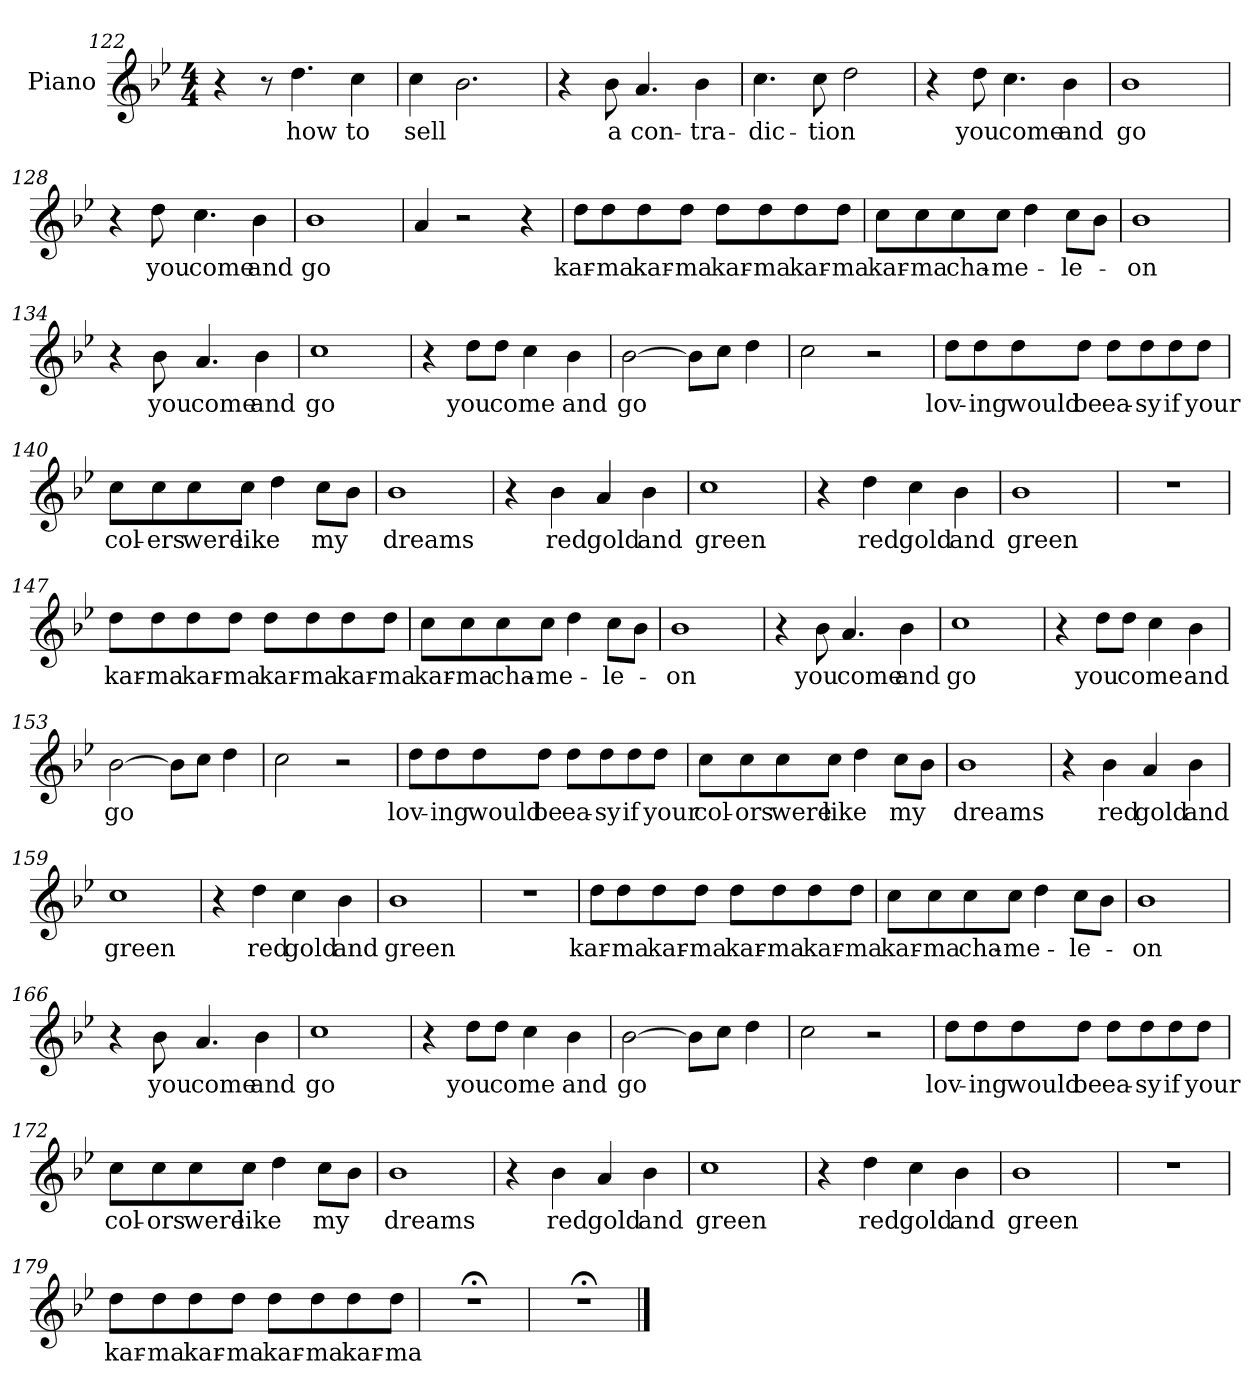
**kern	**text
*part1	*part1
*staff1	*staff1
*I"Piano	*
*I'Pno.	*
*clefG2	*
*k[b-e-]	*
*M4/4	*
=122	=122
4r	.
8r	.
!	!LO:LY:b
4.dd\	how
!	!LO:LY:b
4cc\	to
=123	=123
!	!LO:LY:b
4cc\	sell
2.b-\	.
=124	=124
4r	.
!	!LO:LY:b
8b-\	a
!	!LO:LY:b
4.a/	con-
!	!LO:LY:b
4b-\	-tra-
=125	=125
!	!LO:LY:b
4.cc\	-dic-
!	!LO:LY:b
8cc\	-tion
2dd\	.
!!LO:LB:g=z
=126	=126
4r	.
!	!LO:LY:b
8dd\	you
!	!LO:LY:b
4.cc\	come
!	!LO:LY:b
4b-\	and
=127	=127
!	!LO:LY:b
1b-	go
=128	=128
4r	.
!	!LO:LY:b
8dd\	you
!	!LO:LY:b
4.cc\	come
!	!LO:LY:b
4b-\	and
=129	=129
!	!LO:LY:b
1b-	go
=130	=130
4a/	.
2r	.
4r	.
=131	=131
!	!LO:LY:b
8dd\L	kar-
!	!LO:LY:b
8dd\	-ma
!	!LO:LY:b
8dd\	kar-
!	!LO:LY:b
8dd\J	-ma
!	!LO:LY:b
8dd\L	kar-
!	!LO:LY:b
8dd\	-ma
!	!LO:LY:b
8dd\	kar-
!	!LO:LY:b
8dd\J	-ma
!!LO:LB:g=z
=132	=132
!	!LO:LY:b
8cc\L	kar-
!	!LO:LY:b
8cc\	-ma
!	!LO:LY:b
8cc\	cha-
!	!LO:LY:b
8cc\J	-me-
4dd\	.
!	!LO:LY:b
8cc\L	-le-
8b-\J	.
=133	=133
!	!LO:LY:b
1b-	-on
=134	=134
4r	.
!	!LO:LY:b
8b-\	you
!	!LO:LY:b
4.a/	come
!	!LO:LY:b
4b-\	and
=135	=135
!	!LO:LY:b
1cc	go
=136	=136
4r	.
!	!LO:LY:b
8dd\L	you
!	!LO:LY:b
8dd\J	come
4cc\	.
!	!LO:LY:b
4b-\	and
=137	=137
!	!LO:LY:b
[2b-\	go
8b-\L]	.
8cc\J	.
4dd\	.
=138	=138
2cc\	.
2r	.
!!LO:LB:g=z
=139	=139
!	!LO:LY:b
8dd\L	lov-
!	!LO:LY:b
8dd\	-ing
!	!LO:LY:b
8dd\	would
!	!LO:LY:b
8dd\J	be
!	!LO:LY:b
8dd\L	ea-
!	!LO:LY:b
8dd\	-sy
!	!LO:LY:b
8dd\	if
!	!LO:LY:b
8dd\J	your
=140	=140
!	!LO:LY:b
8cc\L	col-
!	!LO:LY:b
8cc\	-ers
!	!LO:LY:b
8cc\	were
!	!LO:LY:b
8cc\J	like
4dd\	.
!	!LO:LY:b
8cc\L	my
8b-\J	.
=141	=141
!	!LO:LY:b
1b-	dreams
=142	=142
4r	.
!	!LO:LY:b
4b-\	red
!	!LO:LY:b
4a/	gold
!	!LO:LY:b
4b-\	and
!!LO:PB:g=z
=143	=143
!	!LO:LY:b
1cc	green
=144	=144
4r	.
!	!LO:LY:b
4dd\	red
!	!LO:LY:b
4cc\	gold
!	!LO:LY:b
4b-\	and
=145	=145
!	!LO:LY:b
1b-	green
=146	=146
1r	.
=147	=147
!	!LO:LY:b
8dd\L	kar-
!	!LO:LY:b
8dd\	-ma
!	!LO:LY:b
8dd\	kar-
!	!LO:LY:b
8dd\J	-ma
!	!LO:LY:b
8dd\L	kar-
!	!LO:LY:b
8dd\	-ma
!	!LO:LY:b
8dd\	kar-
!	!LO:LY:b
8dd\J	-ma
!!LO:LB:g=z
=148	=148
!	!LO:LY:b
8cc\L	kar-
!	!LO:LY:b
8cc\	-ma
!	!LO:LY:b
8cc\	cha-
!	!LO:LY:b
8cc\J	-me-
4dd\	.
!	!LO:LY:b
8cc\L	-le-
8b-\J	.
=149	=149
!	!LO:LY:b
1b-	-on
=150	=150
4r	.
!	!LO:LY:b
8b-\	you
!	!LO:LY:b
4.a/	come
!	!LO:LY:b
4b-\	and
=151	=151
!	!LO:LY:b
1cc	go
=152	=152
4r	.
!	!LO:LY:b
8dd\L	you
!	!LO:LY:b
8dd\J	come
4cc\	.
!	!LO:LY:b
4b-\	and
=153	=153
!	!LO:LY:b
[2b-\	go
8b-\L]	.
8cc\J	.
4dd\	.
=154	=154
2cc\	.
2r	.
!!LO:LB:g=z
=155	=155
!	!LO:LY:b
8dd\L	lov-
!	!LO:LY:b
8dd\	-ing
!	!LO:LY:b
8dd\	would
!	!LO:LY:b
8dd\J	be
!	!LO:LY:b
8dd\L	ea-
!	!LO:LY:b
8dd\	-sy
!	!LO:LY:b
8dd\	if
!	!LO:LY:b
8dd\J	your
=156	=156
!	!LO:LY:b
8cc\L	col-
!	!LO:LY:b
8cc\	-ors
!	!LO:LY:b
8cc\	were
!	!LO:LY:b
8cc\J	like
4dd\	.
!	!LO:LY:b
8cc\L	my
8b-\J	.
=157	=157
!	!LO:LY:b
1b-	dreams
=158	=158
4r	.
!	!LO:LY:b
4b-\	red
!	!LO:LY:b
4a/	gold
!	!LO:LY:b
4b-\	and
!!LO:LB:g=z
=159	=159
!	!LO:LY:b
1cc	green
=160	=160
4r	.
!	!LO:LY:b
4dd\	red
!	!LO:LY:b
4cc\	gold
!	!LO:LY:b
4b-\	and
=161	=161
!	!LO:LY:b
1b-	green
=162	=162
1r	.
=163	=163
!	!LO:LY:b
8dd\L	kar-
!	!LO:LY:b
8dd\	-ma
!	!LO:LY:b
8dd\	kar-
!	!LO:LY:b
8dd\J	-ma
!	!LO:LY:b
8dd\L	kar-
!	!LO:LY:b
8dd\	-ma
!	!LO:LY:b
8dd\	kar-
!	!LO:LY:b
8dd\J	-ma
!!LO:LB:g=z
=164	=164
!	!LO:LY:b
8cc\L	kar-
!	!LO:LY:b
8cc\	-ma
!	!LO:LY:b
8cc\	cha-
!	!LO:LY:b
8cc\J	-me-
4dd\	.
!	!LO:LY:b
8cc\L	-le-
8b-\J	.
=165	=165
!	!LO:LY:b
1b-	-on
=166	=166
4r	.
!	!LO:LY:b
8b-\	you
!	!LO:LY:b
4.a/	come
!	!LO:LY:b
4b-\	and
=167	=167
!	!LO:LY:b
1cc	go
=168	=168
4r	.
!	!LO:LY:b
8dd\L	you
!	!LO:LY:b
8dd\J	come
4cc\	.
!	!LO:LY:b
4b-\	and
=169	=169
!	!LO:LY:b
[2b-\	go
8b-\L]	.
8cc\J	.
4dd\	.
=170	=170
2cc\	.
2r	.
!!LO:LB:g=z
=171	=171
!	!LO:LY:b
8dd\L	lov-
!	!LO:LY:b
8dd\	-ing
!	!LO:LY:b
8dd\	would
!	!LO:LY:b
8dd\J	be
!	!LO:LY:b
8dd\L	ea-
!	!LO:LY:b
8dd\	-sy
!	!LO:LY:b
8dd\	if
!	!LO:LY:b
8dd\J	your
=172	=172
!	!LO:LY:b
8cc\L	col-
!	!LO:LY:b
8cc\	-ors
!	!LO:LY:b
8cc\	were
!	!LO:LY:b
8cc\J	like
4dd\	.
!	!LO:LY:b
8cc\L	my
8b-\J	.
=173	=173
!	!LO:LY:b
1b-	dreams
=174	=174
4r	.
!	!LO:LY:b
4b-\	red
!	!LO:LY:b
4a/	gold
!	!LO:LY:b
4b-\	and
!!LO:LB:g=z
=175	=175
!	!LO:LY:b
1cc	green
=176	=176
4r	.
!	!LO:LY:b
4dd\	red
!	!LO:LY:b
4cc\	gold
!	!LO:LY:b
4b-\	and
=177	=177
!	!LO:LY:b
1b-	green
=178	=178
1r	.
=179	=179
!	!LO:LY:b
8dd\L	kar-
!	!LO:LY:b
8dd\	-ma
!	!LO:LY:b
8dd\	kar-
!	!LO:LY:b
8dd\J	-ma
!	!LO:LY:b
8dd\L	kar-
!	!LO:LY:b
8dd\	-ma
!	!LO:LY:b
8dd\	kar-
!	!LO:LY:b
8dd\J	-ma
=179X1	=179X1
1r;<	.
=179X2	=179X2
1r;<	.
==	==
*-	*-
